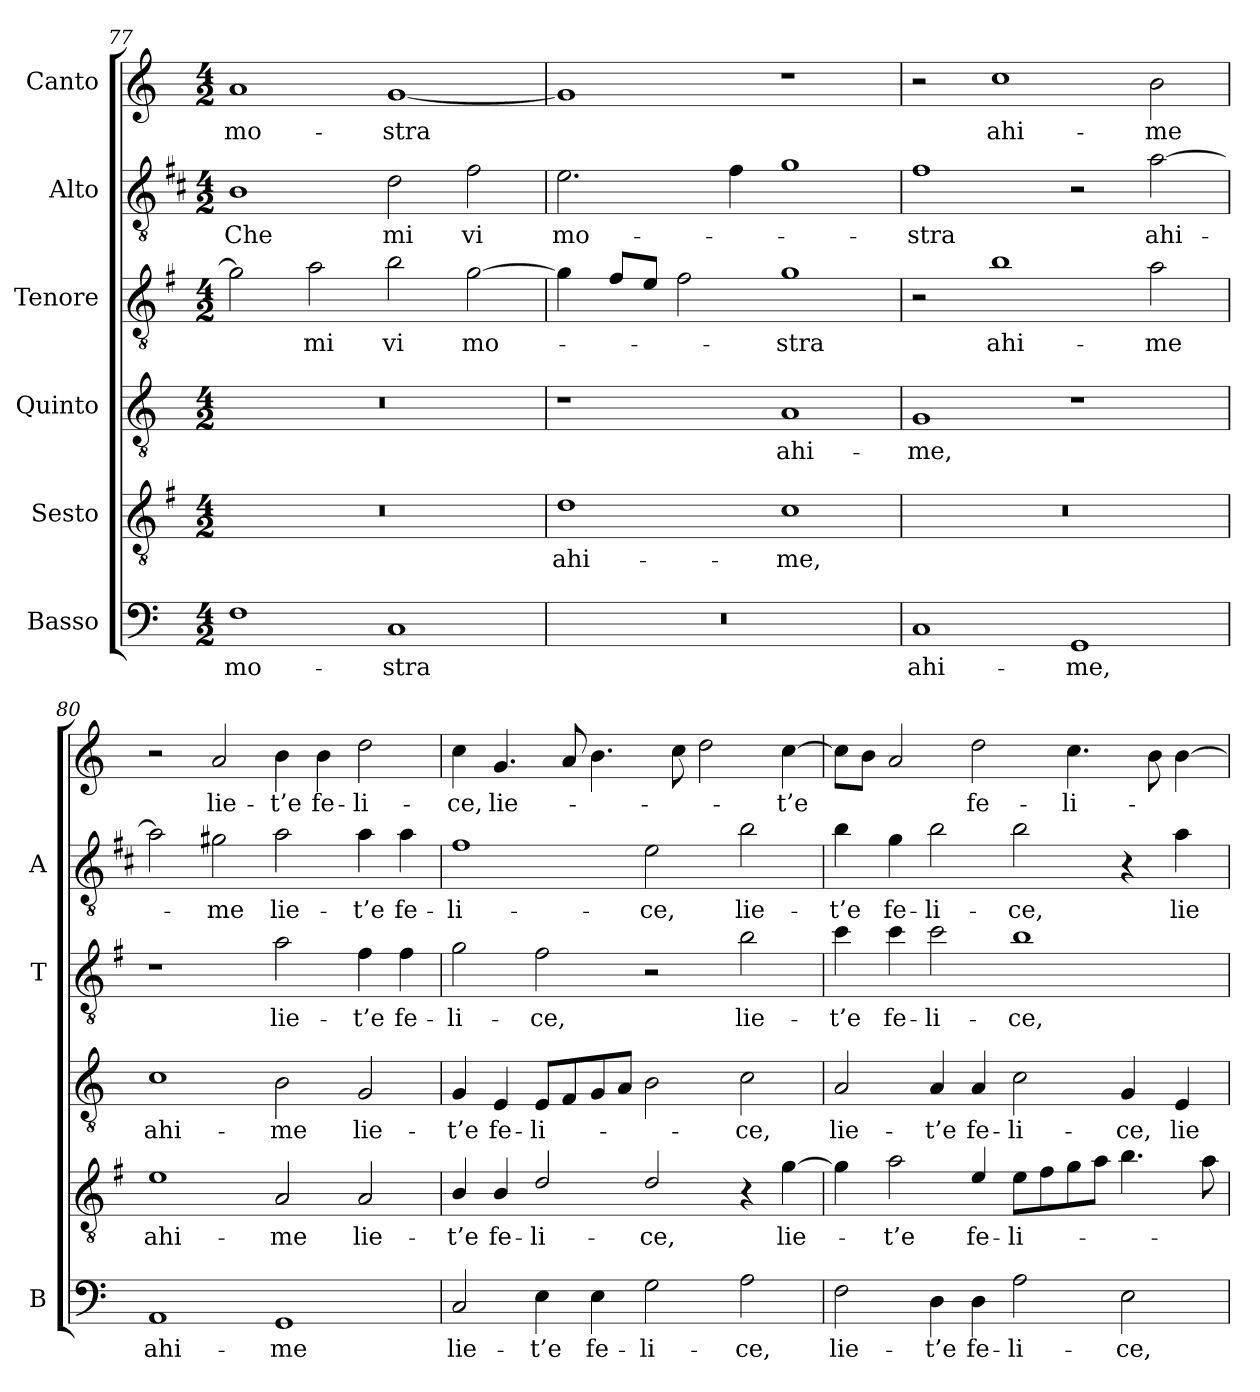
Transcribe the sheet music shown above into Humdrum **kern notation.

**kern	**text	**kern	**text	**kern	**text	**kern	**text	**kern	**text	**kern	**text
*part6	*part6	*part5	*part5	*part4	*part4	*part3	*part3	*part2	*part2	*part1	*part1
*staff6	*staff6	*staff5	*staff5	*staff4	*staff4	*staff3	*staff3	*staff2	*staff2	*staff1	*staff1
*I"Basso	*	*I"Sesto	*	*I"Quinto	*	*I"Tenore	*	*I"Alto	*	*I"Canto	*
*I'B	*	*	*	*	*	*I'T	*	*I'A	*	*	*
*clefF4	*	*clefGv2	*	*clefGv2	*	*clefGv2	*	*clefGv2	*	*clefG2	*
*	*	*ITrd4c7	*	*	*	*ITrd4c7	*	*ITrd1c2	*	*	*
*k[]	*	*k[]	*	*k[]	*	*k[]	*	*k[]	*	*k[]	*
*C:	*	*C:	*	*C:	*	*C:	*	*C:	*	*C:	*
*M4/2	*	*M4/2	*	*M4/2	*	*M4/2	*	*M4/2	*	*M4/2	*
=77	=77	=77	=77	=77	=77	=77	=77	=77	=77	=77	=77
!	!LO:LY:b	!	!	!	!	!	!	!	!LO:LY:b	!	!LO:LY:b
1F	mo-	0r	.	0r	.	2c\]	.	1A	Che	1a	mo-
!	!	!	!	!	!	!	!LO:LY:b	!	!	!	!
.	.	.	.	.	.	2d\	mi	.	.	.	.
!	!LO:LY:b	!	!	!	!	!	!LO:LY:b	!	!LO:LY:b	!	!LO:LY:b
1C	-stra	.	.	.	.	2e\	vi	2c\	mi	[1g	-stra
!	!	!	!	!	!	!	!LO:LY:b	!	!LO:LY:b	!	!
.	.	.	.	.	.	[2c\	mo-	2e\	vi	.	.
=78	=78	=78	=78	=78	=78	=78	=78	=78	=78	=78	=78
!	!	!	!LO:LY:b	!	!	!	!	!	!LO:LY:b	!	!
0r	.	1G	ahi-	1r	.	4c\]	.	2.d\	mo-	1g]	.
.	.	.	.	.	.	8B/L	.	.	.	.	.
.	.	.	.	.	.	8A/J	.	.	.	.	.
.	.	.	.	.	.	2B\	.	.	.	.	.
.	.	.	.	.	.	.	.	4e\	.	.	.
!	!	!	!LO:LY:b	!	!LO:LY:b	!	!LO:LY:b	!	!	!	!
.	.	1F	-me,	1A	ahi-	1c	-stra	1f	.	1r	.
!!LO:LB:g=z
=79	=79	=79	=79	=79	=79	=79	=79	=79	=79	=79	=79
!	!LO:LY:b	!	!	!	!LO:LY:b	!	!	!	!LO:LY:b	!	!
1C	ahi-	0r	.	1G	-me,	2r	.	1e	-stra	2r	.
!	!	!	!	!	!	!	!LO:LY:b	!	!	!	!LO:LY:b
.	.	.	.	.	.	1e	ahi-	.	.	1cc	ahi-
!	!LO:LY:b	!	!	!	!	!	!	!	!	!	!
1GG	-me,	.	.	1r	.	.	.	2r	.	.	.
!	!	!	!	!	!	!	!LO:LY:b	!	!LO:LY:b	!	!LO:LY:b
.	.	.	.	.	.	2d\	-me	[2g\	ahi-	2b\	-me
=80	=80	=80	=80	=80	=80	=80	=80	=80	=80	=80	=80
!	!LO:LY:b	!	!LO:LY:b	!	!LO:LY:b	!	!	!	!	!	!
1AA	ahi-	1A	ahi-	1c	ahi-	1r	.	2g\]	.	2r	.
!	!	!	!	!	!	!	!	!	!LO:LY:b	!	!LO:LY:b
.	.	.	.	.	.	.	.	2f#X\	-me	2a/	lie-
!	!LO:LY:b	!	!LO:LY:b	!	!LO:LY:b	!	!LO:LY:b	!	!LO:LY:b	!	!LO:LY:b
1GG	-me	2D/	-me	2B\	-me	2d\	lie-	2g\	lie-	4b\	-t’e
!	!	!	!	!	!	!	!	!	!	!	!LO:LY:b
.	.	.	.	.	.	.	.	.	.	4b\	fe-
!	!	!	!LO:LY:b	!	!LO:LY:b	!	!LO:LY:b	!	!LO:LY:b	!	!LO:LY:b
.	.	2D/	lie-	2G/	lie-	4B\	-t’e	4g\	-t’e	2dd\	-li-
!	!	!	!	!	!	!	!LO:LY:b	!	!LO:LY:b	!	!
.	.	.	.	.	.	4B\	fe-	4g\	fe-	.	.
=81	=81	=81	=81	=81	=81	=81	=81	=81	=81	=81	=81
!	!LO:LY:b	!	!LO:LY:b	!	!LO:LY:b	!	!LO:LY:b	!	!LO:LY:b	!	!LO:LY:b
2C/	lie-	4E/	-t’e	4G/	-t’e	2c\	-li-	1e	-li-	4cc\	-ce,
!	!	!	!LO:LY:b	!	!LO:LY:b	!	!	!	!	!	!LO:LY:b
.	.	4E/	fe-	4E/	fe-	.	.	.	.	4.g/	lie-
!	!LO:LY:b	!	!LO:LY:b	!	!LO:LY:b	!	!LO:LY:b	!	!	!	!
4E\	-t’e	2G/	-li-	8E/L	-li-	2B\	-ce,	.	.	.	.
.	.	.	.	8F/	.	.	.	.	.	8a/	.
!	!LO:LY:b	!	!	!	!	!	!	!	!	!	!
4E\	fe-	.	.	8G/	.	.	.	.	.	4.b\	.
.	.	.	.	8A/J	.	.	.	.	.	.	.
!	!LO:LY:b	!	!LO:LY:b	!	!	!	!	!	!LO:LY:b	!	!
2G\	-li-	2G/	-ce,	2B\	.	2r	.	2d\	-ce,	.	.
.	.	.	.	.	.	.	.	.	.	8cc\	.
.	.	.	.	.	.	.	.	.	.	2dd\	.
!	!LO:LY:b	!	!	!	!LO:LY:b	!	!LO:LY:b	!	!LO:LY:b	!	!
2A\	-ce,	4r	.	2c\	-ce,	2e\	lie-	2a\	lie-	.	.
!	!	!	!LO:LY:b	!	!	!	!	!	!	!	!LO:LY:b
.	.	[4c\	lie-	.	.	.	.	.	.	[4cc\	-t’e
=82	=82	=82	=82	=82	=82	=82	=82	=82	=82	=82	=82
!	!LO:LY:b	!	!	!	!LO:LY:b	!	!LO:LY:b	!	!LO:LY:b	!	!
2F\	lie-	4c\]	.	2A/	lie-	4f\	-t’e	4a\	-t’e	8cc\L]	.
.	.	.	.	.	.	.	.	.	.	8b\J	.
!	!	!	!LO:LY:b	!	!	!	!LO:LY:b	!	!LO:LY:b	!	!
.	.	2d\	-t’e	.	.	4f\	fe-	4f\	fe-	2a/	.
!	!LO:LY:b	!	!	!	!LO:LY:b	!	!LO:LY:b	!	!LO:LY:b	!	!
4D\	-t’e	.	.	4A/	-t’e	2f\	-li-	2a\	-li-	.	.
!	!LO:LY:b	!	!LO:LY:b	!	!LO:LY:b	!	!	!	!	!	!LO:LY:b
4D\	fe-	4A/	fe-	4A/	fe-	.	.	.	.	2dd\	fe-
!	!LO:LY:b	!	!LO:LY:b	!	!LO:LY:b	!	!LO:LY:b	!	!LO:LY:b	!	!
2A\	-li-	8A\L	-li-	2c\	-li-	1e	-ce,	2a\	-ce,	.	.
.	.	8B\	.	.	.	.	.	.	.	.	.
!	!	!	!	!	!	!	!	!	!	!	!LO:LY:b
.	.	8c\	.	.	.	.	.	.	.	4.cc\	-li-
.	.	8d\J	.	.	.	.	.	.	.	.	.
!	!LO:LY:b	!	!	!	!LO:LY:b	!	!	!	!	!	!
2E\	-ce,	4.e\	.	4G/	-ce,	.	.	4r	.	.	.
.	.	.	.	.	.	.	.	.	.	8b\	.
!	!	!	!	!	!LO:LY:b	!	!	!	!LO:LY:b	!	!
.	.	.	.	4E/	lie-	.	.	4g\	lie-	[4b\	.
.	.	8d\	.	.	.	.	.	.	.	.	.
=	=	=	=	=	=	=	=	=	=	=	=
*-	*-	*-	*-	*-	*-	*-	*-	*-	*-	*-	*-
